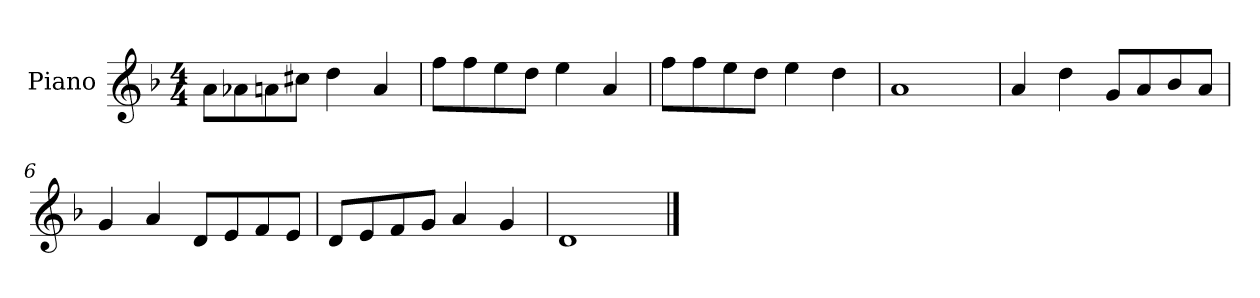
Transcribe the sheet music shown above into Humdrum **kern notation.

**kern
*part1
*staff1
*I"Piano
*I'P-no
*clefG2
*k[b-]
*M4/4
*MM90
=1
8a\L
8a-X\
8an\
8cc#X\J
4dd\
4a/
=2
8ff\L
8ff\
8ee\
8dd\J
4ee\
4a/
=3
8ff\L
8ff\
8ee\
8dd\J
4ee\
4dd\
=4
1a
=5
4a/
4dd\
8g/L
8a/
8b-/
8a/J
=6
4g/
4a/
8d/L
8e/
8f/
8e/J
!!LO:LB:g=z
=7
8d/L
8e/
8f/
8g/J
4a/
4g/
=8
1d
==
*-
